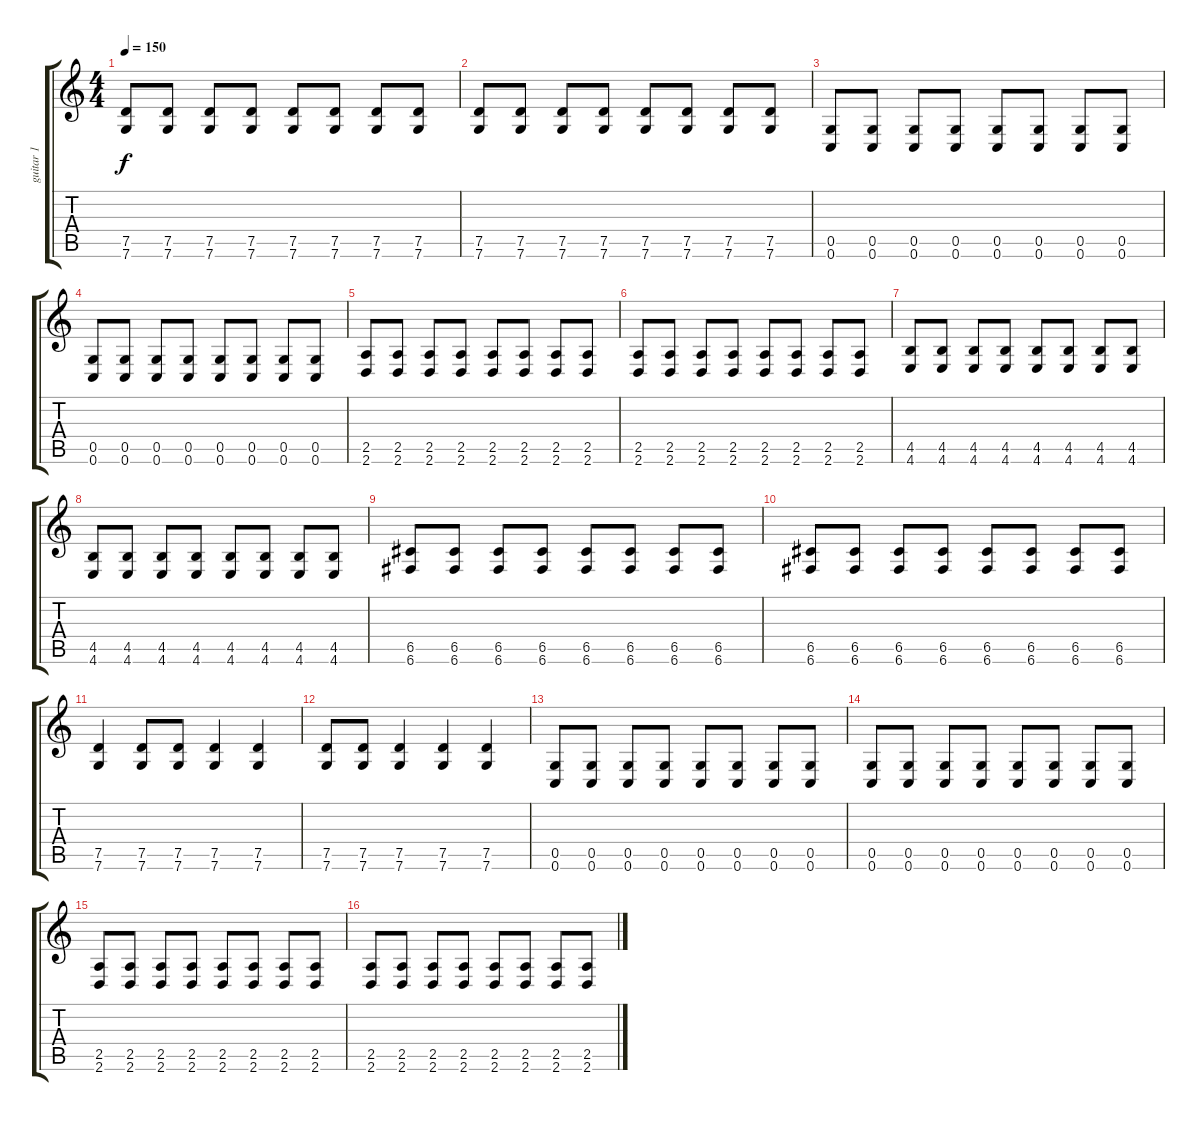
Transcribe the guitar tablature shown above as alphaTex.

\track ("guitar 1" "guitar 1") {instrument distortionguitar}
\staff {score tabs}
\tuning (D4 A3 F3 C3 G2 C2) {hide}
\ts (4 4)
\tempo 150
\clef g2
\ks c
(7.5 7.6).8{dy f} (7.5 7.6).8 (7.5 7.6).8 (7.5 7.6).8 (7.5 7.6).8 (7.5 7.6).8 (7.5 7.6).8 (7.5 7.6).8 |
(7.5 7.6).8 (7.5 7.6).8 (7.5 7.6).8 (7.5 7.6).8 (7.5 7.6).8 (7.5 7.6).8 (7.5 7.6).8 (7.5 7.6).8 |
(0.5 0.6).8 (0.5 0.6).8 (0.5 0.6).8 (0.5 0.6).8 (0.5 0.6).8 (0.5 0.6).8 (0.5 0.6).8 (0.5 0.6).8 |
(0.5 0.6).8 (0.5 0.6).8 (0.5 0.6).8 (0.5 0.6).8 (0.5 0.6).8 (0.5 0.6).8 (0.5 0.6).8 (0.5 0.6).8 |
(2.5 2.6).8 (2.5 2.6).8 (2.5 2.6).8 (2.5 2.6).8 (2.5 2.6).8 (2.5 2.6).8 (2.5 2.6).8 (2.5 2.6).8 |
(2.5 2.6).8 (2.5 2.6).8 (2.5 2.6).8 (2.5 2.6).8 (2.5 2.6).8 (2.5 2.6).8 (2.5 2.6).8 (2.5 2.6).8 |
(4.5 4.6).8 (4.5 4.6).8 (4.5 4.6).8 (4.5 4.6).8 (4.5 4.6).8 (4.5 4.6).8 (4.5 4.6).8 (4.5 4.6).8 |
(4.5 4.6).8 (4.5 4.6).8 (4.5 4.6).8 (4.5 4.6).8 (4.5 4.6).8 (4.5 4.6).8 (4.5 4.6).8 (4.5 4.6).8 |
(6.5 6.6).8 (6.5 6.6).8 (6.5 6.6).8 (6.5 6.6).8 (6.5 6.6).8 (6.5 6.6).8 (6.5 6.6).8 (6.5 6.6).8 |
(6.5 6.6).8 (6.5 6.6).8 (6.5 6.6).8 (6.5 6.6).8 (6.5 6.6).8 (6.5 6.6).8 (6.5 6.6).8 (6.5 6.6).8 |
(7.5 7.6).4 (7.5 7.6).8 (7.5 7.6).8 (7.5 7.6).4 (7.5 7.6).4 |
(7.5 7.6).8 (7.5 7.6).8 (7.5 7.6).4 (7.5 7.6).4 (7.5 7.6).4 |
(0.5 0.6).8 (0.5 0.6).8 (0.5 0.6).8 (0.5 0.6).8 (0.5 0.6).8 (0.5 0.6).8 (0.5 0.6).8 (0.5 0.6).8 |
(0.5 0.6).8 (0.5 0.6).8 (0.5 0.6).8 (0.5 0.6).8 (0.5 0.6).8 (0.5 0.6).8 (0.5 0.6).8 (0.5 0.6).8 |
(2.5 2.6).8 (2.5 2.6).8 (2.5 2.6).8 (2.5 2.6).8 (2.5 2.6).8 (2.5 2.6).8 (2.5 2.6).8 (2.5 2.6).8 |
(2.5 2.6).8 (2.5 2.6).8 (2.5 2.6).8 (2.5 2.6).8 (2.5 2.6).8 (2.5 2.6).8 (2.5 2.6).8 (2.5 2.6).8
